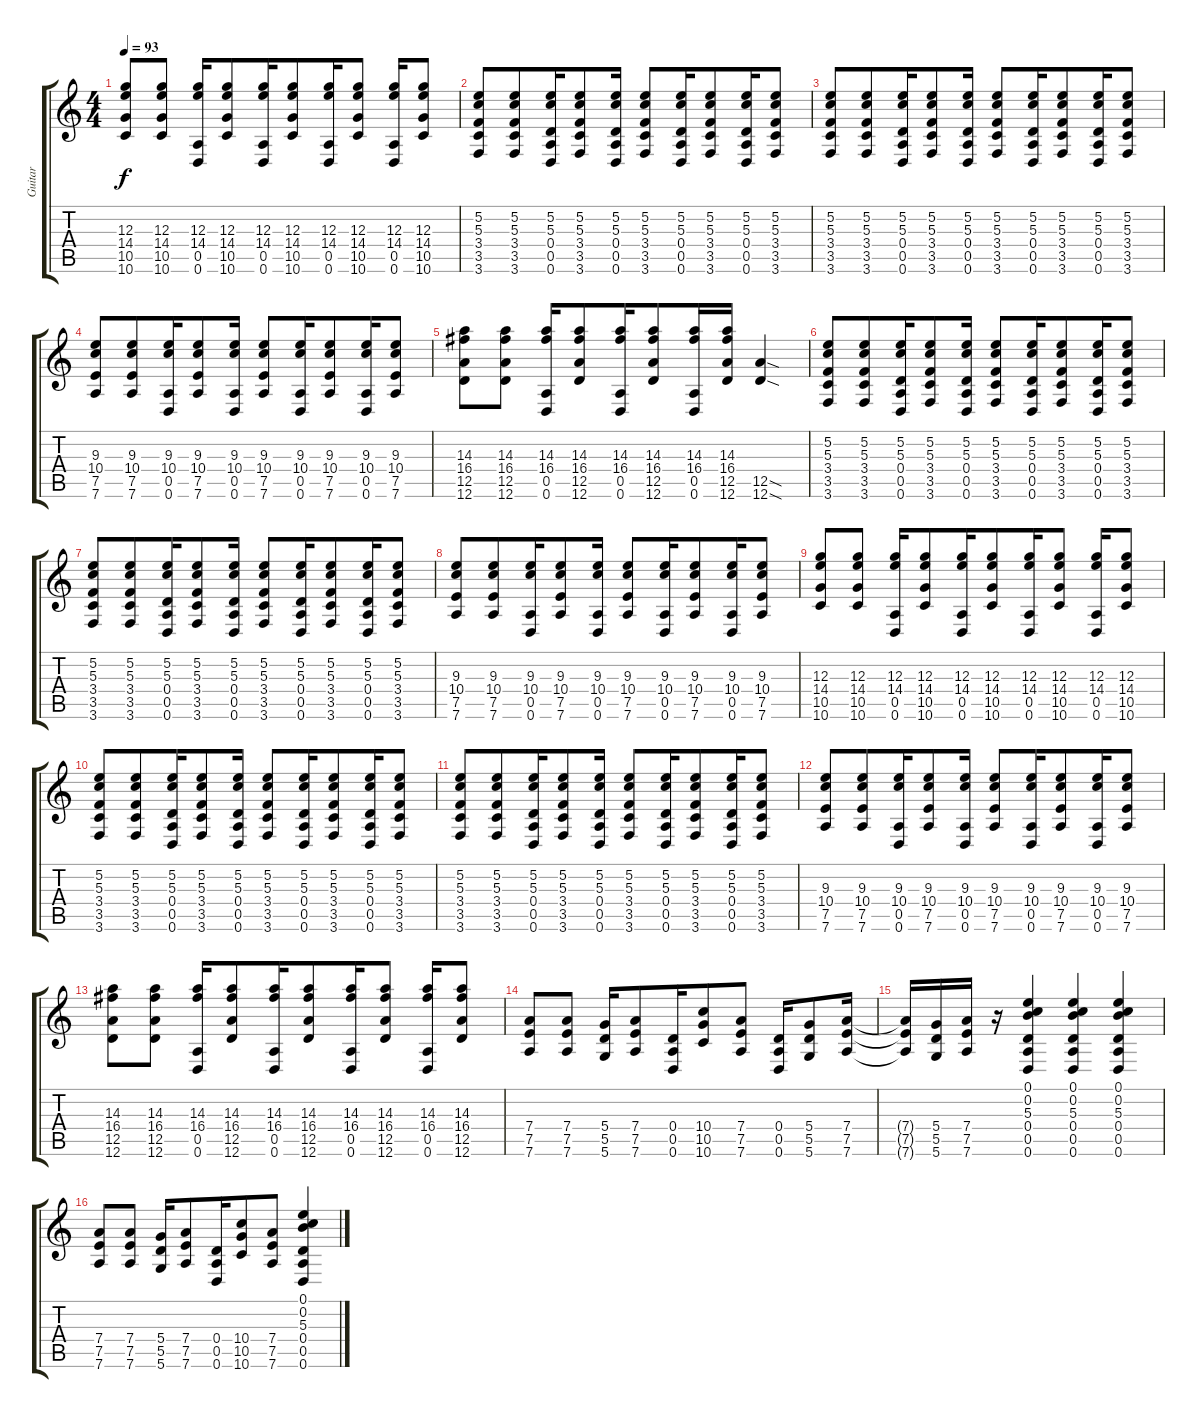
\track ("Guitar" "Guitar") {instrument overdrivenguitar}
\staff {score tabs}
\tuning (E4 B3 G3 D3 A2 D2) {hide}
\ts (4 4)
\tempo 93
\clef g2
\ks aminor
(12.3 14.4 10.5 10.6).8{dy f beam merge} (12.3 14.4 10.5 10.6).8 (12.3 14.4 0.5 0.6).16{beam merge} (12.3 14.4 10.5 10.6).8 (12.3 14.4 0.5 0.6).16{beam merge} (12.3 14.4 10.5 10.6).8 (12.3 14.4 0.5 0.6).16{beam merge} (12.3 14.4 10.5 10.6).8 (12.3 14.4 0.5 0.6).16{beam merge} (12.3 14.4 10.5 10.6).8 |
(5.2 5.3 3.4 3.5 3.6).8 (5.2 5.3 3.4 3.5 3.6).8{beam merge} (5.2 5.3 0.4 0.5 0.6).16 (5.2 5.3 3.4 3.5 3.6).8{beam merge} (5.2 5.3 0.4 0.5 0.6).16 (5.2 5.3 3.4 3.5 3.6).8{beam merge} (5.2 5.3 0.4 0.5 0.6).16 (5.2 5.3 3.4 3.5 3.6).8{beam merge} (5.2 5.3 0.4 0.5 0.6).16 (5.2 5.3 3.4 3.5 3.6).8 |
(5.2 5.3 3.4 3.5 3.6).8 (5.2 5.3 3.4 3.5 3.6).8{beam merge} (5.2 5.3 0.4 0.5 0.6).16 (5.2 5.3 3.4 3.5 3.6).8{beam merge} (5.2 5.3 0.4 0.5 0.6).16 (5.2 5.3 3.4 3.5 3.6).8{beam merge} (5.2 5.3 0.4 0.5 0.6).16 (5.2 5.3 3.4 3.5 3.6).8{beam merge} (5.2 5.3 0.4 0.5 0.6).16 (5.2 5.3 3.4 3.5 3.6).8 |
(9.3 10.4 7.5 7.6).8 (9.3 10.4 7.5 7.6).8{beam merge} (9.3 10.4 0.5 0.6).16 (9.3 10.4 7.5 7.6).8{beam merge} (9.3 10.4 0.5 0.6).16 (9.3 10.4 7.5 7.6).8{beam merge} (9.3 10.4 0.5 0.6).16 (9.3 10.4 7.5 7.6).8{beam merge} (9.3 10.4 0.5 0.6).16 (9.3 10.4 7.5 7.6).8 |
(14.3 16.4 12.5 12.6).8{beam merge} (14.3 16.4 12.5 12.6).8 (14.3 16.4 0.5 0.6).16{beam merge} (14.3 16.4 12.5 12.6).8 (14.3 16.4 0.5 0.6).16{beam merge} (14.3 16.4 12.5 12.6).8 (14.3 16.4 0.5 0.6).16{beam merge} (14.3 16.4 12.5 12.6).16 (12.5{sod} 12.6{sod}).4 |
(5.2 5.3 3.4 3.5 3.6).8 (5.2 5.3 3.4 3.5 3.6).8{beam merge} (5.2 5.3 0.4 0.5 0.6).16 (5.2 5.3 3.4 3.5 3.6).8{beam merge} (5.2 5.3 0.4 0.5 0.6).16 (5.2 5.3 3.4 3.5 3.6).8{beam merge} (5.2 5.3 0.4 0.5 0.6).16 (5.2 5.3 3.4 3.5 3.6).8{beam merge} (5.2 5.3 0.4 0.5 0.6).16 (5.2 5.3 3.4 3.5 3.6).8 |
(5.2 5.3 3.4 3.5 3.6).8 (5.2 5.3 3.4 3.5 3.6).8{beam merge} (5.2 5.3 0.4 0.5 0.6).16 (5.2 5.3 3.4 3.5 3.6).8{beam merge} (5.2 5.3 0.4 0.5 0.6).16 (5.2 5.3 3.4 3.5 3.6).8{beam merge} (5.2 5.3 0.4 0.5 0.6).16 (5.2 5.3 3.4 3.5 3.6).8{beam merge} (5.2 5.3 0.4 0.5 0.6).16 (5.2 5.3 3.4 3.5 3.6).8 |
(9.3 10.4 7.5 7.6).8 (9.3 10.4 7.5 7.6).8{beam merge} (9.3 10.4 0.5 0.6).16 (9.3 10.4 7.5 7.6).8{beam merge} (9.3 10.4 0.5 0.6).16 (9.3 10.4 7.5 7.6).8{beam merge} (9.3 10.4 0.5 0.6).16 (9.3 10.4 7.5 7.6).8{beam merge} (9.3 10.4 0.5 0.6).16 (9.3 10.4 7.5 7.6).8 |
(12.3 14.4 10.5 10.6).8{beam merge} (12.3 14.4 10.5 10.6).8 (12.3 14.4 0.5 0.6).16{beam merge} (12.3 14.4 10.5 10.6).8 (12.3 14.4 0.5 0.6).16{beam merge} (12.3 14.4 10.5 10.6).8 (12.3 14.4 0.5 0.6).16{beam merge} (12.3 14.4 10.5 10.6).8 (12.3 14.4 0.5 0.6).16{beam merge} (12.3 14.4 10.5 10.6).8 |
(5.2 5.3 3.4 3.5 3.6).8 (5.2 5.3 3.4 3.5 3.6).8{beam merge} (5.2 5.3 0.4 0.5 0.6).16 (5.2 5.3 3.4 3.5 3.6).8{beam merge} (5.2 5.3 0.4 0.5 0.6).16 (5.2 5.3 3.4 3.5 3.6).8{beam merge} (5.2 5.3 0.4 0.5 0.6).16 (5.2 5.3 3.4 3.5 3.6).8{beam merge} (5.2 5.3 0.4 0.5 0.6).16 (5.2 5.3 3.4 3.5 3.6).8 |
(5.2 5.3 3.4 3.5 3.6).8 (5.2 5.3 3.4 3.5 3.6).8{beam merge} (5.2 5.3 0.4 0.5 0.6).16 (5.2 5.3 3.4 3.5 3.6).8{beam merge} (5.2 5.3 0.4 0.5 0.6).16 (5.2 5.3 3.4 3.5 3.6).8{beam merge} (5.2 5.3 0.4 0.5 0.6).16 (5.2 5.3 3.4 3.5 3.6).8{beam merge} (5.2 5.3 0.4 0.5 0.6).16 (5.2 5.3 3.4 3.5 3.6).8 |
(9.3 10.4 7.5 7.6).8 (9.3 10.4 7.5 7.6).8{beam merge} (9.3 10.4 0.5 0.6).16 (9.3 10.4 7.5 7.6).8{beam merge} (9.3 10.4 0.5 0.6).16 (9.3 10.4 7.5 7.6).8{beam merge} (9.3 10.4 0.5 0.6).16 (9.3 10.4 7.5 7.6).8{beam merge} (9.3 10.4 0.5 0.6).16 (9.3 10.4 7.5 7.6).8 |
(14.3 16.4 12.5 12.6).8{beam merge} (14.3 16.4 12.5 12.6).8 (14.3 16.4 0.5 0.6).16{beam merge} (14.3 16.4 12.5 12.6).8 (14.3 16.4 0.5 0.6).16{beam merge} (14.3 16.4 12.5 12.6).8 (14.3 16.4 0.5 0.6).16{beam merge} (14.3 16.4 12.5 12.6).8 (14.3 16.4 0.5 0.6).16{beam merge} (14.3 16.4 12.5 12.6).8 |
(7.4 7.5 7.6).8 (7.4 7.5 7.6).8 (5.4 5.5 5.6).16{beam merge} (7.4 7.5 7.6).8 (0.4 0.5 0.6).16{beam merge} (10.4 10.5 10.6).8 (7.4 7.5 7.6).8 (0.4 0.5 0.6).16 (5.4 5.5 5.6).8 (7.4 7.5 7.6).16 |
(7.4{t} 7.5{t} 7.6{t}).16{beam merge} (5.4 5.5 5.6).16 (7.4 7.5 7.6).16{beam merge} r.16{beam merge} (0.1 0.2 5.3 0.4 0.5 0.6).4{beam merge} (0.1 0.2 5.3 0.4 0.5 0.6).4{beam merge} (0.1 0.2 5.3 0.4 0.5 0.6).4 |
(7.4 7.5 7.6).8 (7.4 7.5 7.6).8 (5.4 5.5 5.6).16{beam merge} (7.4 7.5 7.6).8 (0.4 0.5 0.6).16{beam merge} (10.4 10.5 10.6).8 (7.4 7.5 7.6).8 (0.1 0.2 5.3 0.4 0.5 0.6).4{instrument electricguitarclean}
